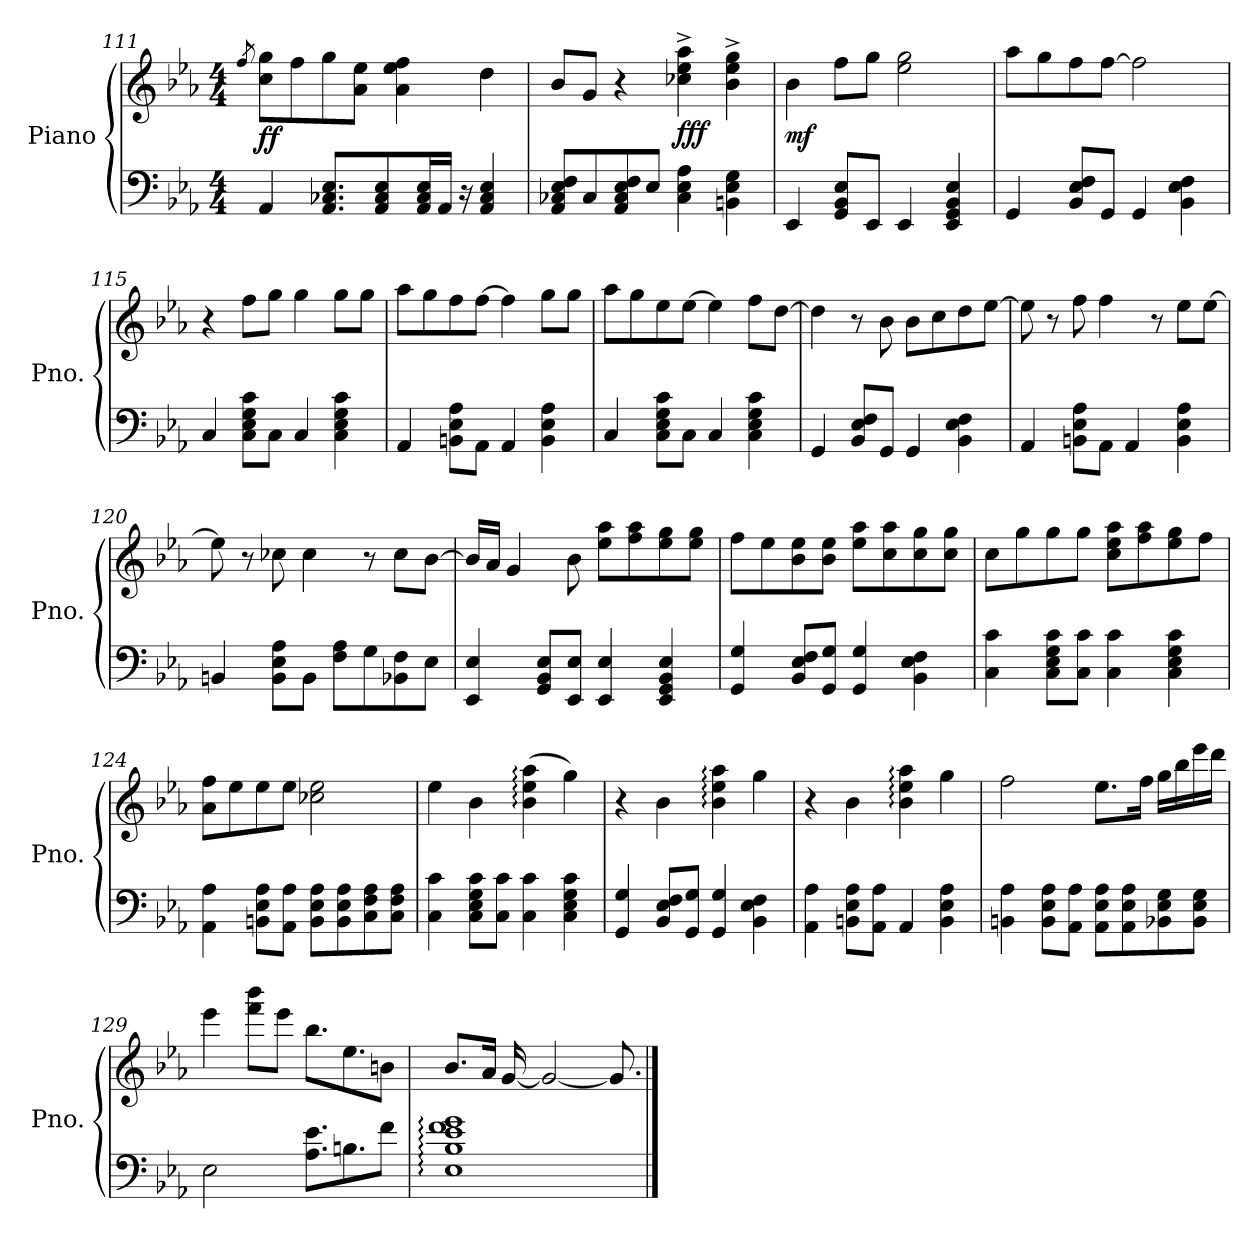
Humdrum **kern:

**kern	**kern	**dynam
*part1	*part1	*part1
*staff2	*staff1	*staff1/2
*I"Piano	*	*
*I'Pno.	*	*
*clefF4	*clefG2	*
*k[b-e-a-]	*k[b-e-a-]	*
*M4/4	*M4/4	*
=111	=111	=111
.	8qff/	.
!	!	!LO:DY:b
4AA-/	8cc\ 8gg\L	ff
.	8ff\	.
8.AA-/ 8.C-X/ 8.E-/L	8gg\	.
.	8a-\ 8ee-\J	.
8AA-/ 8C-/ 8E-/	.	.
.	4a-\ 4ee-\ 4ff\	.
16AA-/ 16C-/ 16E-/L	.	.
16AA-/JJ	.	.
16r	.	.
4AA-/ 4C-/ 4E-/	4dd\	.
=112	=112	=112
8AA-/ 8C-X/ 8E-/ 8F/L	8b-/L	.
8C-/	8g/J	.
8AA-/ 8C-/ 8E-/ 8F/	4r	.
8E-/J	.	.
!	!	!LO:DY:b
4C-\ 4E-\ 4A-\	4cc-X\^ 4ee-\^ 4aa-\^	fff
4BBn\ 4E-\ 4G\	4b-\^ 4ee-\^ 4gg\^	.
=113	=113	=113
!	!	!LO:DY:b
4EE-/	4b-\	mf
8GG/ 8BB-/ 8E-/L	8ff\L	.
8EE-/J	8gg\J	.
4EE-/	2ee-\ 2gg\	.
4EE-/ 4GG/ 4BB-/ 4E-/	.	.
=114	=114	=114
4GG/	8aa-\L	.
.	8gg\	.
8BB-/ 8E-/ 8F/L	8ff\	.
8GG/J	[8ff\J	.
4GG/	2ff\]	.
4BB-\ 4E-\ 4F\	.	.
!!LO:LB:g=z
=115	=115	=115
4C/	4r	.
8C\ 8E-\ 8G\ 8c\L	8ff\L	.
8C\J	8gg\J	.
4C/	4gg\	.
4C\ 4E-\ 4G\ 4c\	8gg\L	.
.	8gg\J	.
=116	=116	=116
4AA-/	8aa-\L	.
.	8gg\	.
8BBn\ 8E-\ 8A-\L	8ff\	.
8AA-\J	[8ff\J	.
4AA-/	4ff\]	.
4BB\ 4E-\ 4A-\	8gg\L	.
.	8gg\J	.
=117	=117	=117
4C/	8aa-\L	.
.	8gg\	.
8C\ 8E-\ 8G\ 8c\L	8ee-\	.
8C\J	[8ee-\J	.
4C/	4ee-\]	.
4C\ 4E-\ 4G\ 4c\	8ff\L	.
.	[8dd\J	.
=118	=118	=118
4GG/	4dd\]	.
8BB-/ 8E-/ 8F/L	8r	.
8GG/J	8b-\	.
4GG/	8b-\L	.
.	8cc\	.
4BB-\ 4E-\ 4F\	8dd\	.
.	[8ee-\J	.
=119	=119	=119
4AA-/	8ee-\]	.
.	8r	.
8BBn\ 8E-\ 8A-\L	8ff\	.
8AA-\J	4ff\	.
4AA-/	.	.
.	8r	.
4BB\ 4E-\ 4A-\	8ee-\L	.
.	[8ee-\J	.
!!LO:LB:g=z
=120	=120	=120
4BBn/	8ee-\]	.
.	8r	.
8BB\ 8E-\ 8A-\L	8cc-X\	.
8BB\J	4cc-\	.
8F\ 8A-\L	.	.
8G\	8r	.
8BB-X\ 8F\	8cc-\L	.
8E-\J	[8b-\J	.
=121	=121	=121
4EE-/ 4E-/	16b-/LL]	.
.	16a-/JJ	.
.	4g/	.
8GG/ 8BB-/ 8E-/L	.	.
8EE-/ 8E-/J	8b-\	.
4EE-/ 4E-/	8ee-\ 8aa-\L	.
.	8ff\ 8aa-\	.
4EE-/ 4GG/ 4BB-/ 4E-/	8ee-\ 8gg\	.
.	8ee-\ 8gg\J	.
=122	=122	=122
4GG/ 4G/	8ff\L	.
.	8ee-\	.
8BB-/ 8E-/ 8F/L	8b-\ 8ee-\	.
8GG/ 8G/J	8b-\ 8ee-\J	.
4GG/ 4G/	8ee-\ 8aa-\L	.
.	8cc\ 8aa-\	.
4BB-\ 4E-\ 4F\	8cc\ 8gg\	.
.	8cc\ 8gg\J	.
=123	=123	=123
4C\ 4c\	8cc\L	.
.	8gg\	.
8C\ 8E-\ 8G\ 8c\L	8gg\	.
8C\ 8c\J	8gg\J	.
4C\ 4c\	8cc\ 8ee-\ 8aa-\L	.
.	8ff\ 8aa-\	.
4C\ 4E-\ 4G\ 4c\	8ee-\ 8gg\	.
.	8ff\J	.
!!LO:PB:g=z
=124	=124	=124
4AA-\ 4A-\	8a-\ 8ff\L	.
.	8ee-\	.
8BBn\ 8E-\ 8A-\L	8ee-\	.
8AA-\ 8A-\J	8ee-\J	.
8BB\ 8E-\ 8A-\L	2cc-X\ 2ee-\	.
8BB\ 8E-\ 8A-\	.	.
8C\ 8F\ 8A-\	.	.
8C\ 8F\ 8A-\J	.	.
=125	=125	=125
4C\ 4c\	4ee-\	.
8C\ 8E-\ 8G\ 8c\L	4b-\	.
8C\ 8c\J	.	.
4C\ 4c\	(4b-\: 4ee-\: 4aa-\:	.
4C\ 4E-\ 4G\ 4c\	4gg\)	.
=126	=126	=126
4GG/ 4G/	4r	.
8BB-/ 8E-/ 8F/L	4b-\	.
8GG/ 8G/J	.	.
4GG/ 4G/	4b-\: 4ee-\: 4aa-\:	.
4BB-\ 4E-\ 4F\	4gg\	.
=127	=127	=127
4AA-\ 4A-\	4r	.
8BBn\ 8E-\ 8A-\L	4b-\	.
8AA-\ 8A-\J	.	.
4AA-/	4b-\: 4ee-\: 4aa-\:	.
4BB\ 4E-\ 4A-\	4gg\	.
=128	=128	=128
4BBn\ 4A-\	2ff\	.
8BB\ 8E-\ 8A-\L	.	.
8AA-\ 8A-\J	.	.
8AA-\ 8E-\ 8A-\L	8.ee-\L	.
8AA-\ 8E-\ 8A-\	.	.
.	16ff\Jk	.
8BB-X\ 8E-\ 8G\	16gg\LL	.
.	16bb-\	.
8BB-\ 8E-\ 8G\J	16eee-\	.
.	16ddd\JJ	.
!!LO:LB:g=z
=129	=129	=129
2E-\	4eee-\	.
.	8fff\ 8bbb-\L	.
.	8eee-\J	.
8.A-\ 8.e-\L	8.bb-\L	.
8.Bn\	8.ee-\	.
8f\J	8bn\J	.
=130	=130	=130
1E-: 1B-: 1e-: 1f: 1g:	8.b-/L	.
.	16a-/Jk	.
.	[16g/	.
.	2g/_	.
.	8.g/]	.
==	==	==
*-	*-	*-
